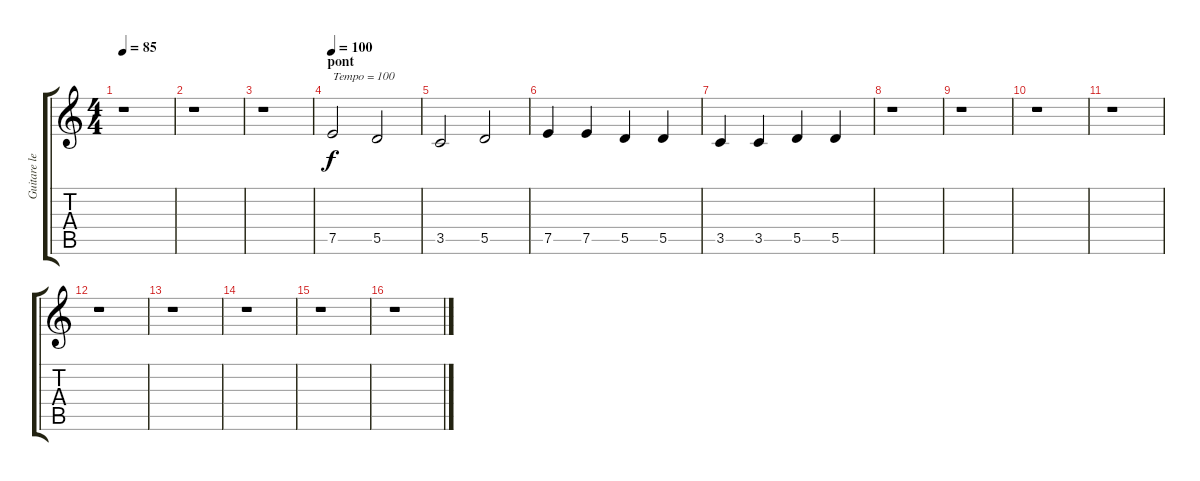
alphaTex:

\track ("Guitare lead" "Guitare le") {instrument electricguitarclean}
\staff {score tabs}
\tuning (E4 B3 G3 D3 A2 E2) {hide}
\ts (4 4)
\tempo 85
\clef g2
\ks c
r.1{dy f} |
r.1 |
r.1 |
\section ("" "pont")
\tempo 100
7.5.2{txt "Tempo = 100"} 5.5.2 |
3.5.2 5.5.2 |
7.5.4 7.5.4 5.5.4 5.5.4 |
3.5.4 3.5.4 5.5.4 5.5.4 |
r.1 |
r.1 |
r.1 |
r.1 |
r.1 |
r.1 |
r.1 |
r.1 |
r.1
